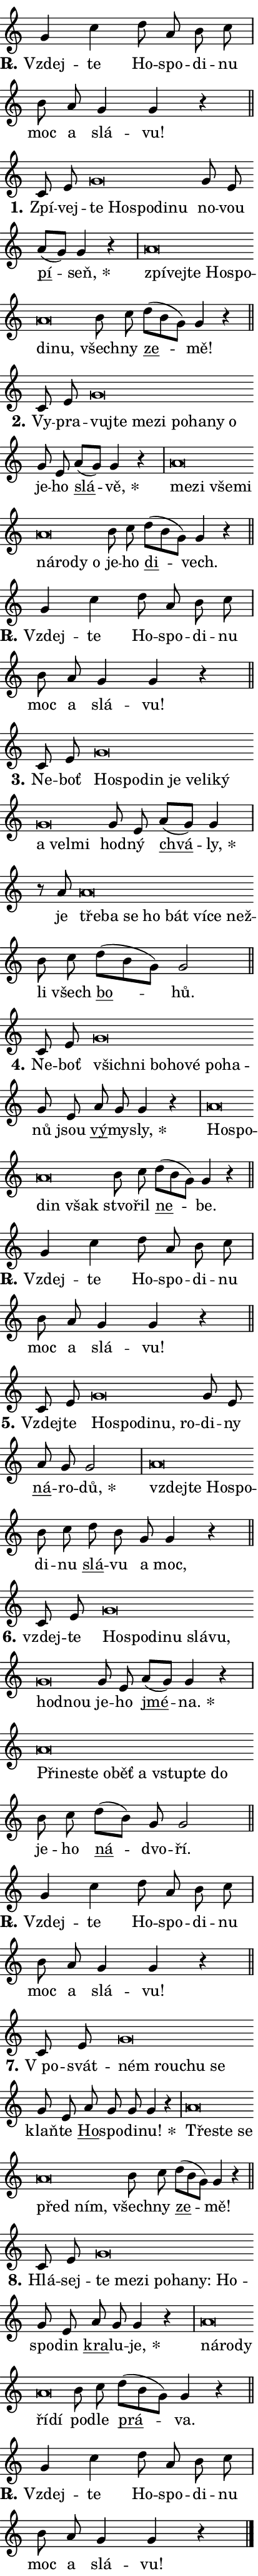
\version "2.24.0"
\header { tagline = "" }
\paper {
  indent = 0\cm
  top-margin = 0\cm
  right-margin = 0.13\cm % to fit lyric hyphens
  bottom-margin = 0\cm
  left-margin = 0\cm
  paper-width = 7\cm
  page-breaking = #ly:one-page-breaking
  system-system-spacing.basic-distance = #11
  score-system-spacing.basic-distance = #11
  ragged-last = ##f
}


%% Author: Thomas Morley
%% https://lists.gnu.org/archive/html/lilypond-user/2020-05/msg00002.html
#(define (line-position grob)
"Returns position of @var[grob} in current system:
   @code{'start}, if at first time-step
   @code{'end}, if at last time-step
   @code{'middle} otherwise
"
  (let* ((col (ly:item-get-column grob))
         (ln (ly:grob-object col 'left-neighbor))
         (rn (ly:grob-object col 'right-neighbor))
         (col-to-check-left (if (ly:grob? ln) ln col))
         (col-to-check-right (if (ly:grob? rn) rn col))
         (break-dir-left
           (and
             (ly:grob-property col-to-check-left 'non-musical #f)
             (ly:item-break-dir col-to-check-left)))
         (break-dir-right
           (and
             (ly:grob-property col-to-check-right 'non-musical #f)
             (ly:item-break-dir col-to-check-right))))
        (cond ((eqv? 1 break-dir-left) 'start)
              ((eqv? -1 break-dir-right) 'end)
              (else 'middle))))

#(define (tranparent-at-line-position vctor)
  (lambda (grob)
  "Relying on @code{line-position} select the relevant enry from @var{vctor}.
Used to determine transparency,"
    (case (line-position grob)
      ((end) (not (vector-ref vctor 0)))
      ((middle) (not (vector-ref vctor 1)))
      ((start) (not (vector-ref vctor 2))))))

noteHeadBreakVisibility =
#(define-music-function (break-visibility)(vector?)
"Makes @code{NoteHead}s transparent relying on @var{break-visibility}"
#{
  \override NoteHead.transparent =
    #(tranparent-at-line-position break-visibility)
#})

#(define delete-ledgers-for-transparent-note-heads
  (lambda (grob)
    "Reads whether a @code{NoteHead} is transparent.
If so this @code{NoteHead} is removed from @code{'note-heads} from
@var{grob}, which is supposed to be @code{LedgerLineSpanner}.
As a result ledgers are not printed for this @code{NoteHead}"
    (let* ((nhds-array (ly:grob-object grob 'note-heads))
           (nhds-list
             (if (ly:grob-array? nhds-array)
                 (ly:grob-array->list nhds-array)
                 '()))
           ;; Relies on the transparent-property being done before
           ;; Staff.LedgerLineSpanner.after-line-breaking is executed.
           ;; This is fragile ...
           (to-keep
             (remove
               (lambda (nhd)
                 (ly:grob-property nhd 'transparent #f))
               nhds-list)))
      ;; TODO find a better method to iterate over grob-arrays, similiar
      ;; to filter/remove etc for lists
      ;; For now rebuilt from scratch
      (set! (ly:grob-object grob 'note-heads)  '())
      (for-each
        (lambda (nhd)
          (ly:pointer-group-interface::add-grob grob 'note-heads nhd))
        to-keep))))

squashNotes = {
  \override NoteHead.X-extent = #'(-0.2 . 0.2)
  \override NoteHead.Y-extent = #'(-0.75 . 0)
  \override NoteHead.stencil =
    #(lambda (grob)
       (let ((pos (ly:grob-property grob 'staff-position)))
         (begin
           (if (< pos -7) (display "ERROR: Lower brevis then expected\n") (display "OK: Expected brevis position\n"))
           (if (<= pos -6) ly:text-interface::print ly:note-head::print))))
}
unSquashNotes = {
  \revert NoteHead.X-extent
  \revert NoteHead.Y-extent
  \revert NoteHead.stencil
}

hideNotes = \noteHeadBreakVisibility #begin-of-line-visible
unHideNotes = \noteHeadBreakVisibility #all-visible

% work-around for resetting accidentals
% https://lilypond.org/doc/v2.23/Documentation/notation/displaying-rhythms#unmetered-music
cadenzaMeasure = {
  \cadenzaOff
  \partial 1024 s1024
  \cadenzaOn
}

#(define-markup-command (accent layout props text) (markup?)
  "Underline accented syllable"
  (interpret-markup layout props
    #{\markup \override #'(offset . 4.3) \underline { #text }#}))

responsum = \markup \concat {
  "R" \hspace #-1.05 \path #0.1 #'((moveto 0 0.07) (lineto 0.9 0.8)) \hspace #0.05 "."
}

spaceSize = #0.6828661417322834 % exact space size for TeX Gyre Schola

\layout {
  \context {
    \Staff
    \remove "Time_signature_engraver"
    \override LedgerLineSpanner.after-line-breaking = #delete-ledgers-for-transparent-note-heads
  }
  \context {
    \Lyrics {
      \override LyricSpace.minimum-distance = \spaceSize
      \override LyricText.font-name = #"TeX Gyre Schola"
      \override LyricText.font-size = 1
      \override StanzaNumber.font-name = #"TeX Gyre Schola Bold"
      \override StanzaNumber.font-size = 1
    }
  }
  \context {
    \Score 
    \override NoteHead.text =
      #(lambda (grob) 
        (let ((pos (ly:grob-property grob 'staff-position)))
          #{\markup {
            \combine
              \halign #-0.55 \raise #(if (= pos -6) 0 0.5) \override #'(thickness . 2) \draw-line #'(3.2 . 0)
              \musicglyph "noteheads.sM1"
          }#}))
  }
}

% magnetic-lyrics.ily
%
%   written by
%     Jean Abou Samra <jean@abou-samra.fr>
%     Werner Lemberg <wl@gnu.org>
%
%   adapted by
%     Jiri Hon <jiri.hon@gmail.com>
%
% Version 2022-Apr-15

% https://www.mail-archive.com/lilypond-user@gnu.org/msg149350.html

#(define (Left_hyphen_pointer_engraver context)
   "Collect syllable-hyphen-syllable occurrences in lyrics and store
them in properties.  This engraver only looks to the left.  For
example, if the lyrics input is @code{foo -- bar}, it does the
following.

@itemize @bullet
@item
Set the @code{text} property of the @code{LyricHyphen} grob between
@q{foo} and @q{bar} to @code{foo}.

@item
Set the @code{left-hyphen} property of the @code{LyricText} grob with
text @q{foo} to the @code{LyricHyphen} grob between @q{foo} and
@q{bar}.
@end itemize

Use this auxiliary engraver in combination with the
@code{lyric-@/text::@/apply-@/magnetic-@/offset!} hook."
   (let ((hyphen #f)
         (text #f))
     (make-engraver
      (acknowledgers
       ((lyric-syllable-interface engraver grob source-engraver)
        (set! text grob)))
      (end-acknowledgers
       ((lyric-hyphen-interface engraver grob source-engraver)
        ;(when (not (grob::has-interface grob 'lyric-space-interface))
          (set! hyphen grob)));)
      ((stop-translation-timestep engraver)
       (when (and text hyphen)
         (ly:grob-set-object! text 'left-hyphen hyphen))
       (set! text #f)
       (set! hyphen #f)))))

#(define (lyric-text::apply-magnetic-offset! grob)
   "If the space between two syllables is less than the value in
property @code{LyricText@/.details@/.squash-threshold}, move the right
syllable to the left so that it gets concatenated with the left
syllable.

Use this function as a hook for
@code{LyricText@/.after-@/line-@/breaking} if the
@code{Left_@/hyphen_@/pointer_@/engraver} is active."
   (let ((hyphen (ly:grob-object grob 'left-hyphen #f)))
     (when hyphen
       (let ((left-text (ly:spanner-bound hyphen LEFT)))
         (when (grob::has-interface left-text 'lyric-syllable-interface)
           (let* ((common (ly:grob-common-refpoint grob left-text X))
                  (this-x-ext (ly:grob-extent grob common X))
                  (left-x-ext
                   (begin
                     ;; Trigger magnetism for left-text.
                     (ly:grob-property left-text 'after-line-breaking)
                     (ly:grob-extent left-text common X)))
                  ;; `delta` is the gap width between two syllables.
                  (delta (- (interval-start this-x-ext)
                            (interval-end left-x-ext)))
                  (details (ly:grob-property grob 'details))
                  (threshold (assoc-get 'squash-threshold details 0.2)))
             (when (< delta threshold)
               (let* (;; We have to manipulate the input text so that
                      ;; ligatures crossing syllable boundaries are not
                      ;; disabled.  For languages based on the Latin
                      ;; script this is essentially a beautification.
                      ;; However, for non-Western scripts it can be a
                      ;; necessity.
                      (lt (ly:grob-property left-text 'text))
                      (rt (ly:grob-property grob 'text))
                      (is-space (grob::has-interface hyphen 'lyric-space-interface))
                      (space (if is-space " " ""))
                      (extra-delta (if is-space spaceSize 0))
                      ;; Append new syllable.
                      (ltrt-space (if (and (string? lt) (string? rt))
                                (string-append lt space rt)
                                (make-concat-markup (list lt space rt))))
                      ;; Right-align `ltrt` to the right side.
                      (ltrt-space-markup (grob-interpret-markup
                               grob
                               (make-translate-markup
                                (cons (interval-length this-x-ext) 0)
                                (make-right-align-markup ltrt-space)))))
                 (begin
                   ;; Don't print `left-text`.
                   (ly:grob-set-property! left-text 'stencil #f)
                   ;; Set text and stencil (which holds all collected
                   ;; syllables so far) and shift it to the left.
                   (ly:grob-set-property! grob 'text ltrt-space)
                   (ly:grob-set-property! grob 'stencil ltrt-space-markup)
                   (ly:grob-translate-axis! grob (- (- delta extra-delta)) X))))))))))


#(define (lyric-hyphen::displace-bounds-first grob)
   ;; Make very sure this callback isn't triggered too early.
   (let ((left (ly:spanner-bound grob LEFT))
         (right (ly:spanner-bound grob RIGHT)))
     (ly:grob-property left 'after-line-breaking)
     (ly:grob-property right 'after-line-breaking)
     (ly:lyric-hyphen::print grob)))

squashThreshold = #0.4

\layout {
  \context {
    \Lyrics
    \consists #Left_hyphen_pointer_engraver
    \override LyricText.after-line-breaking =
      #lyric-text::apply-magnetic-offset!
    \override LyricHyphen.stencil = #lyric-hyphen::displace-bounds-first
    \override LyricText.details.squash-threshold = \squashThreshold
    \override LyricHyphen.minimum-distance = 0
    \override LyricHyphen.minimum-length = \squashThreshold
  }
}

squashText = \override LyricText.details.squash-threshold = 9999
unSquashText = \override LyricText.details.squash-threshold = \squashThreshold

leftText = \override LyricText.self-alignment-X = #LEFT
unLeftText = \revert LyricText.self-alignment-X

starOffset = #(lambda (grob) 
                (let ((x_offset (ly:self-alignment-interface::aligned-on-x-parent grob)))
                  (if (= x_offset 0) 0 (+ x_offset 1.2))))

star = #(define-music-function (syllable)(string?)
"Append star separator at the end of a syllable"
#{
  \once \override LyricText.X-offset = #starOffset
  \lyricmode { \markup {
    #syllable
    \override #'((font-name . "TeX Gyre Schola Bold")) \hspace #0.2 \lower #0.65 \larger "*"
  } }
#})

starAccent = #(define-music-function (syllable)(string?)
"Append star separator at the end of a syllable and make accent"
#{
  \once \override LyricText.X-offset = #starOffset
  \lyricmode { \markup {
    \accent #syllable
    \override #'((font-name . "TeX Gyre Schola Bold")) \hspace #0.2 \lower #0.65 \larger "*"
  } }
#})

breath = #(define-music-function (syllable)(string?)
"Append breathing indicator at the end of a syllable"
#{
  \lyricmode { \markup { #syllable "+" } }
#})

optionalBreath = #(define-music-function (syllable)(string?)
"Append optional breathing indicator at the end of a syllable"
#{
  \lyricmode { \markup { #syllable "(+)" } }
#})


\score {
    <<
        \new Voice = "melody" { \cadenzaOn \key c \major \relative { g'4 c \bar "" d8 a b c \cadenzaMeasure \bar "|" b \bar "" a g4 g r \cadenzaMeasure \bar "||" \break } }
        \new Lyrics \lyricsto "melody" { \lyricmode { \set stanza = \responsum
Vzdej -- te Ho -- spo -- di -- nu moc a slá -- vu! } }
    >>
    \layout {}
}

\score {
    <<
        \new Voice = "melody" { \cadenzaOn \key c \major \relative { c'8 e \squashNotes g\breve*1/16 \hideNotes \breve*1/16 \bar "" \breve*1/16 \bar "" \breve*1/16 \breve*1/16 \bar "" \unHideNotes \unSquashNotes g8 e \bar "" a[( g)] g4 r \cadenzaMeasure \bar "|" \squashNotes a\breve*1/16 \hideNotes \breve*1/16 \bar "" \breve*1/16 \bar "" \breve*1/16 \bar "" \breve*1/16 \bar "" \breve*1/16 \breve*1/16 \bar "" \unHideNotes \unSquashNotes b8 c \bar "" d[( b g)] g4 r \cadenzaMeasure \bar "||" \break } }
        \new Lyrics \lyricsto "melody" { \lyricmode { \set stanza = "1."
Zpí -- vej -- \leftText te \squashText Ho -- spo -- di -- nu \unLeftText \unSquashText no -- vou \markup \accent pí -- \star seň, \leftText zpí -- \squashText vej -- te Ho -- spo -- di -- nu, \unLeftText \unSquashText všech -- ny \markup \accent ze -- mě! } }
    >>
    \layout {}
}

\score {
    <<
        \new Voice = "melody" { \cadenzaOn \key c \major \relative { c'8 e \squashNotes g\breve*1/16 \hideNotes \breve*1/16 \bar "" \breve*1/16 \bar "" \breve*1/16 \bar "" \breve*1/16 \bar "" \breve*1/16 \bar "" \breve*1/16 \breve*1/16 \bar "" \unHideNotes \unSquashNotes g8 e \bar "" a[( g)] g4 r \cadenzaMeasure \bar "|" \squashNotes a\breve*1/16 \hideNotes \breve*1/16 \bar "" \breve*1/16 \bar "" \breve*1/16 \bar "" \breve*1/16 \bar "" \breve*1/16 \bar "" \breve*1/16 \breve*1/16 \bar "" \unHideNotes \unSquashNotes b8 c \bar "" d[( b g)] g4 r \cadenzaMeasure \bar "||" \break } }
        \new Lyrics \lyricsto "melody" { \lyricmode { \set stanza = "2."
Vy -- pra -- \leftText vuj -- \squashText te me -- zi po -- ha -- ny o \unLeftText \unSquashText je -- ho \markup \accent slá -- \star vě, \leftText me -- \squashText zi vše -- mi ná -- ro -- dy o \unLeftText \unSquashText je -- ho \markup \accent di -- vech. } }
    >>
    \layout {}
}

\score {
    <<
        \new Voice = "melody" { \cadenzaOn \key c \major \relative { g'4 c \bar "" d8 a b c \cadenzaMeasure \bar "|" b \bar "" a g4 g r \cadenzaMeasure \bar "||" \break } }
        \new Lyrics \lyricsto "melody" { \lyricmode { \set stanza = \responsum
Vzdej -- te Ho -- spo -- di -- nu moc a slá -- vu! } }
    >>
    \layout {}
}

\score {
    <<
        \new Voice = "melody" { \cadenzaOn \key c \major \relative { c'8 e \squashNotes g\breve*1/16 \hideNotes \breve*1/16 \bar "" \breve*1/16 \bar "" \breve*1/16 \bar "" \breve*1/16 \bar "" \breve*1/16 \bar "" \breve*1/16 \bar "" \breve*1/16 \bar "" \breve*1/16 \breve*1/16 \bar "" \unHideNotes \unSquashNotes g8 e \bar "" a[( g)] g4 \cadenzaMeasure \bar "|" r8 a8 \squashNotes a\breve*1/16 \hideNotes \breve*1/16 \bar "" \breve*1/16 \bar "" \breve*1/16 \bar "" \breve*1/16 \bar "" \breve*1/16 \bar "" \breve*1/16 \breve*1/16 \bar "" \unHideNotes \unSquashNotes b8 c \bar "" d[( b g)] g2 \cadenzaMeasure \bar "||" \break } }
        \new Lyrics \lyricsto "melody" { \lyricmode { \set stanza = "3."
Ne -- boť \leftText Ho -- \squashText spo -- din je ve -- li -- ký a vel -- mi \unLeftText \unSquashText hod -- ný \markup \accent chvá -- \star ly, je \leftText tře -- \squashText ba se ho bát ví -- ce než -- \unLeftText \unSquashText li všech \markup \accent bo -- hů. } }
    >>
    \layout {}
}

\score {
    <<
        \new Voice = "melody" { \cadenzaOn \key c \major \relative { c'8 e \squashNotes g\breve*1/16 \hideNotes \breve*1/16 \bar "" \breve*1/16 \bar "" \breve*1/16 \bar "" \breve*1/16 \bar "" \breve*1/16 \breve*1/16 \bar "" \unHideNotes \unSquashNotes g8 e \bar "" a g g4 r \cadenzaMeasure \bar "|" \squashNotes a\breve*1/16 \hideNotes \breve*1/16 \bar "" \breve*1/16 \breve*1/16 \bar "" \unHideNotes \unSquashNotes b8 c \bar "" d[( b g)] g4 r \cadenzaMeasure \bar "||" \break } }
        \new Lyrics \lyricsto "melody" { \lyricmode { \set stanza = "4."
Ne -- boť \leftText všich -- \squashText ni bo -- ho -- vé po -- ha -- \unLeftText \unSquashText nů jsou \markup \accent vý -- my -- \star sly, \leftText Ho -- \squashText spo -- din však \unLeftText \unSquashText stvo -- řil \markup \accent ne -- be. } }
    >>
    \layout {}
}

\score {
    <<
        \new Voice = "melody" { \cadenzaOn \key c \major \relative { g'4 c \bar "" d8 a b c \cadenzaMeasure \bar "|" b \bar "" a g4 g r \cadenzaMeasure \bar "||" \break } }
        \new Lyrics \lyricsto "melody" { \lyricmode { \set stanza = \responsum
Vzdej -- te Ho -- spo -- di -- nu moc a slá -- vu! } }
    >>
    \layout {}
}

\score {
    <<
        \new Voice = "melody" { \cadenzaOn \key c \major \relative { c'8 e \squashNotes g\breve*1/16 \hideNotes \breve*1/16 \bar "" \breve*1/16 \bar "" \breve*1/16 \breve*1/16 \bar "" \unHideNotes \unSquashNotes g8 e \bar "" a g g2 \cadenzaMeasure \bar "|" \squashNotes a\breve*1/16 \hideNotes \breve*1/16 \bar "" \breve*1/16 \breve*1/16 \bar "" \unHideNotes \unSquashNotes b8 c \bar "" d b g g4 r \cadenzaMeasure \bar "||" \break } }
        \new Lyrics \lyricsto "melody" { \lyricmode { \set stanza = "5."
Vzdej -- te \leftText Ho -- \squashText spo -- di -- nu, ro -- \unLeftText \unSquashText di -- ny \markup \accent ná -- ro -- \star dů, \leftText vzdej -- \squashText te Ho -- spo -- \unLeftText \unSquashText di -- nu \markup \accent slá -- vu a moc, } }
    >>
    \layout {}
}

\score {
    <<
        \new Voice = "melody" { \cadenzaOn \key c \major \relative { c'8 e \squashNotes g\breve*1/16 \hideNotes \breve*1/16 \bar "" \breve*1/16 \bar "" \breve*1/16 \bar "" \breve*1/16 \bar "" \breve*1/16 \bar "" \breve*1/16 \breve*1/16 \bar "" \unHideNotes \unSquashNotes g8 e \bar "" a[( g)] g4 r \cadenzaMeasure \bar "|" \squashNotes a\breve*1/16 \hideNotes \breve*1/16 \bar "" \breve*1/16 \bar "" \breve*1/16 \bar "" \breve*1/16 \bar "" \breve*1/16 \bar "" \breve*1/16 \bar "" \breve*1/16 \breve*1/16 \bar "" \unHideNotes \unSquashNotes b8 c \bar "" d[( b)] g g2 \cadenzaMeasure \bar "||" \break } }
        \new Lyrics \lyricsto "melody" { \lyricmode { \set stanza = "6."
vzdej -- te \leftText Ho -- \squashText spo -- di -- nu slá -- vu, hod -- nou \unLeftText \unSquashText je -- ho \markup \accent jmé -- \star na. \leftText Při -- \squashText ne -- ste o -- běť a vstup -- te do \unLeftText \unSquashText je -- ho \markup \accent ná -- dvo -- ří. } }
    >>
    \layout {}
}

\score {
    <<
        \new Voice = "melody" { \cadenzaOn \key c \major \relative { g'4 c \bar "" d8 a b c \cadenzaMeasure \bar "|" b \bar "" a g4 g r \cadenzaMeasure \bar "||" \break } }
        \new Lyrics \lyricsto "melody" { \lyricmode { \set stanza = \responsum
Vzdej -- te Ho -- spo -- di -- nu moc a slá -- vu! } }
    >>
    \layout {}
}

\score {
    <<
        \new Voice = "melody" { \cadenzaOn \key c \major \relative { c'8 e \squashNotes g\breve*1/16 \hideNotes \breve*1/16 \bar "" \breve*1/16 \breve*1/16 \bar "" \unHideNotes \unSquashNotes g8 e \bar "" a g g g4 r \cadenzaMeasure \bar "|" \squashNotes a\breve*1/16 \hideNotes \breve*1/16 \bar "" \breve*1/16 \bar "" \breve*1/16 \breve*1/16 \bar "" \unHideNotes \unSquashNotes b8 c \bar "" d[( b g)] g4 r \cadenzaMeasure \bar "||" \break } }
        \new Lyrics \lyricsto "melody" { \lyricmode { \set stanza = "7."
"V po" -- svát -- \leftText ném \squashText rou -- chu se \unLeftText \unSquashText klaň -- te \markup \accent Ho -- spo -- di -- \star nu! \leftText Tře -- \squashText ste se před ním, \unLeftText \unSquashText všech -- ny \markup \accent ze -- mě! } }
    >>
    \layout {}
}

\score {
    <<
        \new Voice = "melody" { \cadenzaOn \key c \major \relative { c'8 e \squashNotes g\breve*1/16 \hideNotes \breve*1/16 \bar "" \breve*1/16 \bar "" \breve*1/16 \bar "" \breve*1/16 \bar "" \breve*1/16 \breve*1/16 \bar "" \unHideNotes \unSquashNotes g8 e \bar "" a g g4 r \cadenzaMeasure \bar "|" \squashNotes a\breve*1/16 \hideNotes \breve*1/16 \bar "" \breve*1/16 \bar "" \breve*1/16 \breve*1/16 \bar "" \unHideNotes \unSquashNotes b8 c \bar "" d[( b g)] g4 r \cadenzaMeasure \bar "||" \break } }
        \new Lyrics \lyricsto "melody" { \lyricmode { \set stanza = "8."
Hlá -- sej -- \leftText te \squashText me -- zi po -- ha -- ny: Ho -- \unLeftText \unSquashText spo -- din \markup \accent kra -- lu -- \star je, \leftText ná -- \squashText ro -- dy ří -- dí \unLeftText \unSquashText po -- dle \markup \accent prá -- va. } }
    >>
    \layout {}
}

\score {
    <<
        \new Voice = "melody" { \cadenzaOn \key c \major \relative { g'4 c \bar "" d8 a b c \cadenzaMeasure \bar "|" b \bar "" a g4 g r \cadenzaMeasure \bar "||" \break } \bar "|." }
        \new Lyrics \lyricsto "melody" { \lyricmode { \set stanza = \responsum
Vzdej -- te Ho -- spo -- di -- nu moc a slá -- vu! } }
    >>
    \layout {}
}
